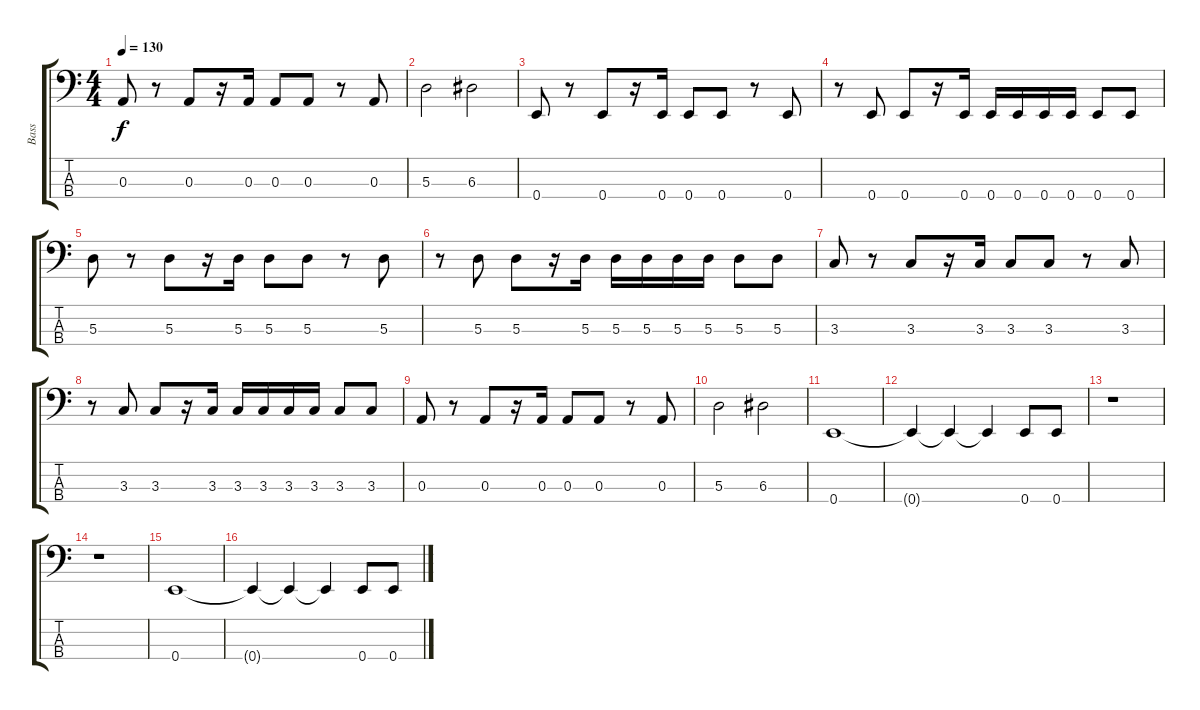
\track ("Bass" "Bass") {instrument acousticguitarsteel}
\staff {score tabs}
\tuning (G2 D2 A1 E1) {hide}
\ts (4 4)
\tempo 130
\clef f4
\ks c
0.3.8{dy f} r.8 0.3.8 r.16 0.3.16 0.3.8 0.3.8 r.8 0.3.8 |
5.3.2 6.3.2 |
0.4.8 r.8 0.4.8 r.16 0.4.16 0.4.8 0.4.8 r.8 0.4.8 |
r.8 0.4.8 0.4.8 r.16 0.4.16 0.4.16 0.4.16 0.4.16 0.4.16 0.4.8 0.4.8 |
5.3.8 r.8 5.3.8 r.16 5.3.16 5.3.8 5.3.8 r.8 5.3.8 |
r.8 5.3.8 5.3.8 r.16 5.3.16 5.3.16 5.3.16 5.3.16 5.3.16 5.3.8 5.3.8 |
3.3.8 r.8 3.3.8 r.16 3.3.16 3.3.8 3.3.8 r.8 3.3.8 |
r.8 3.3.8 3.3.8 r.16 3.3.16 3.3.16 3.3.16 3.3.16 3.3.16 3.3.8 3.3.8 |
0.3.8 r.8 0.3.8 r.16 0.3.16 0.3.8 0.3.8 r.8 0.3.8 |
5.3.2 6.3.2 |
0.4.1 |
0.4{t}.4 0.4{t}.4 0.4{t}.4 0.4.8 0.4.8 |
r.1 |
r.1 |
0.4.1 |
0.4{t}.4 0.4{t}.4 0.4{t}.4 0.4.8 0.4.8
